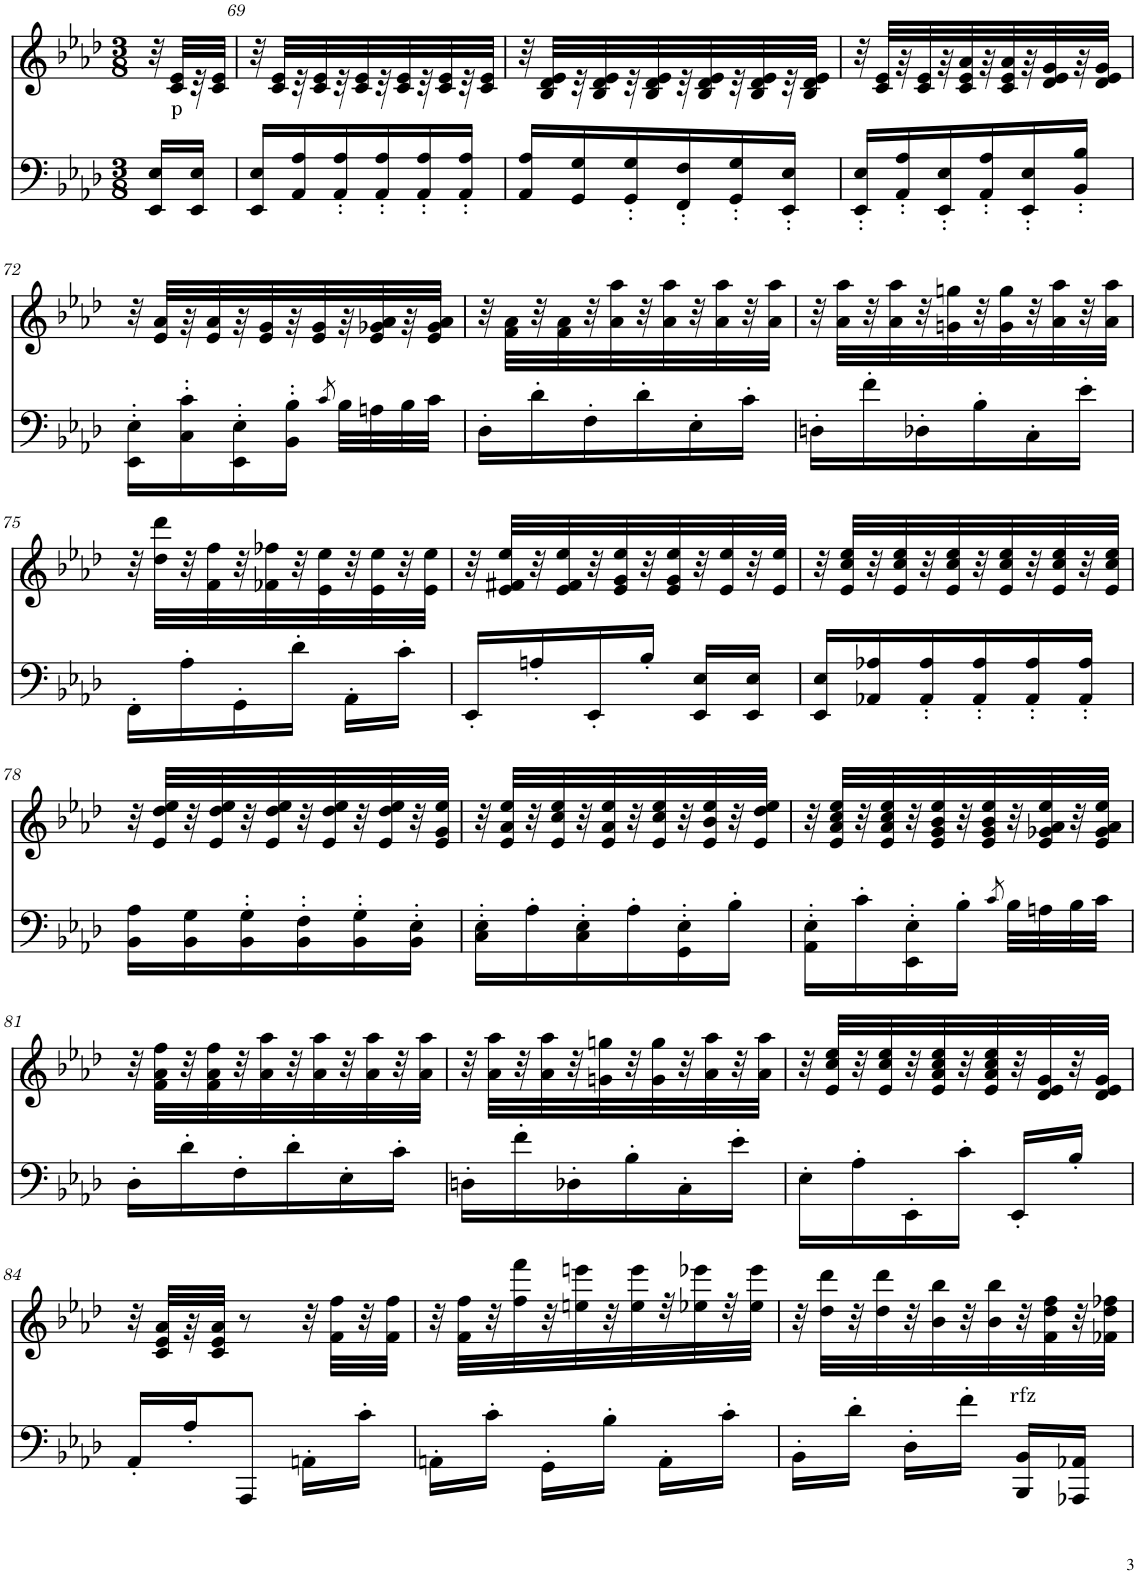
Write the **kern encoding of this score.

**kern	**kern	**text
*part2	*part1	*part1
*staff2	*staff1	*staff1
*I"Piano	*I"Piano	*
*I'Pno	*I'Pno	*
!!LO:PB:g=z
*clefF4	*clefG2	*
*k[b-e-a-d-]	*k[b-e-a-d-]	*
*A-:	*A-:	*
*M3/8	*M3/8	*
=68X2	=68X2	=68X2
16EE-/ 16E-/LL	32r	.
!	!	!LO:LY:b
.	32c/ 32e-/LLL	p
16EE-/ 16E-/JJ	32r	.
.	32c/ 32e-/JJJ	.
=69	=69	=69
16EE-/ 16E-/LL	32r	.
.	32c/ 32e-/LLL	.
16AA-/ 16A-/	32r	.
.	32c/ 32e-/	.
16AA-/' 16A-/'	32r	.
.	32c/ 32e-/	.
16AA-/' 16A-/'	32r	.
.	32c/ 32e-/	.
16AA-/' 16A-/'	32r	.
.	32c/ 32e-/	.
16AA-/' 16A-/'JJ	32r	.
.	32c/ 32e-/JJJ	.
=70	=70	=70
16AA-/ 16A-/LL	32r	.
.	32B-/ 32d-/ 32e-/LLL	.
16GG/ 16G/	32r	.
.	32B-/ 32d-/ 32e-/	.
16GG/' 16G/'	32r	.
.	32B-/ 32d-/ 32e-/	.
16FF/' 16F/'	32r	.
.	32B-/ 32d-/ 32e-/	.
16GG/' 16G/'	32r	.
.	32B-/ 32d-/ 32e-/	.
16EE-/' 16E-/'JJ	32r	.
.	32B-/ 32d-/ 32e-/JJJ	.
=71	=71	=71
16EE-/' 16E-/'LL	32r	.
.	32c/ 32e-/LLL	.
16AA-/' 16A-/'	32r	.
.	32c/ 32e-/	.
16EE-/' 16E-/'	32r	.
.	32c/ 32e-/ 32a-/	.
16AA-/' 16A-/'	32r	.
.	32c/ 32e-/ 32a-/	.
16EE-/' 16E-/'	32r	.
.	32d-/ 32e-/ 32g/	.
16BB-/' 16B-/'JJ	32r	.
.	32d-/ 32e-/ 32g/JJJ	.
!!LO:LB:g=z
=72	=72	=72
16EE-\' 16E-\'LL	32r	.
.	32e-/ 32a-/LLL	.
16C\' 16c\'	32r	.
.	32e-/ 32a-/	.
16EE-\' 16E-\'	32r	.
.	32e-/ 32g/	.
16BB-\' 16B-\'JJ	32r	.
.	32e-/ 32g/	.
8qc/	.	.
32B-\LLL	32r	.
32An\	32e-/ 32g-X/ 32a-/	.
32B-\	32r	.
32c\JJJ	32e-/ 32g-/ 32a-/JJJ	.
=73	=73	=73
16D-'\LL	32r	.
.	32f\ 32a-\LLL	.
16d-'\	32r	.
.	32f\ 32a-\	.
16F'\	32r	.
.	32a-\ 32aa-\	.
16d-'\	32r	.
.	32a-\ 32aa-\	.
16E-'\	32r	.
.	32a-\ 32aa-\	.
16c'\JJ	32r	.
.	32a-\ 32aa-\JJJ	.
=74	=74	=74
16Dn'\LL	32r	.
.	32a-\ 32aa-\LLL	.
16f'\	32r	.
.	32a-\ 32aa-\	.
16D-X'\	32r	.
.	32gn\ 32ggn\	.
16B-'\	32r	.
.	32g\ 32gg\	.
16C'\	32r	.
.	32a-\ 32aa-\	.
16e-'\JJ	32r	.
.	32a-\ 32aa-\JJJ	.
!!LO:LB:g=z
=75	=75	=75
16FF'\LL	32r	.
.	32dd-\ 32ddd-\LLL	.
16A-'\	32r	.
.	32f\ 32ff\	.
16GG'\	32r	.
.	32f-X\ 32ff-X\	.
16d-'\JJ	32r	.
.	32e-\ 32ee-\	.
16AA-'\LL	32r	.
.	32e-\ 32ee-\	.
16c'\JJ	32r	.
.	32e-\ 32ee-\JJJ	.
=76	=76	=76
16EE-'/LL	32r	.
.	32e-/ 32f#X/ 32ee-/LLL	.
16An'/	32r	.
.	32e-/ 32f#/ 32ee-/	.
16EE-'/	32r	.
.	32e-/ 32g/ 32ee-/	.
16B-'/JJ	32r	.
.	32e-/ 32g/ 32ee-/	.
16EE-/ 16E-/LL	32r	.
.	32e-/ 32ee-/	.
16EE-/ 16E-/JJ	32r	.
.	32e-/ 32ee-/JJJ	.
=77	=77	=77
16EE-/ 16E-/LL	32r	.
.	32e-/ 32cc/ 32ee-/LLL	.
16AA-X/ 16A-X/	32r	.
.	32e-/ 32cc/ 32ee-/	.
16AA-/' 16A-/'	32r	.
.	32e-/ 32cc/ 32ee-/	.
16AA-/' 16A-/'	32r	.
.	32e-/ 32cc/ 32ee-/	.
16AA-/' 16A-/'	32r	.
.	32e-/ 32cc/ 32ee-/	.
16AA-/' 16A-/'JJ	32r	.
.	32e-/ 32cc/ 32ee-/JJJ	.
!!LO:LB:g=z
=78	=78	=78
16BB-\ 16A-\LL	32r	.
.	32e-/ 32dd-/ 32ee-/LLL	.
16BB-\ 16G\	32r	.
.	32e-/ 32dd-/ 32ee-/	.
16BB-\' 16G\'	32r	.
.	32e-/ 32dd-/ 32ee-/	.
16BB-\' 16F\'	32r	.
.	32e-/ 32dd-/ 32ee-/	.
16BB-\' 16G\'	32r	.
.	32e-/ 32dd-/ 32ee-/	.
16BB-\' 16E-\'JJ	32r	.
.	32e-/ 32g/ 32ee-/JJJ	.
=79	=79	=79
16C\' 16E-\'LL	32r	.
.	32e-/ 32a-/ 32ee-/LLL	.
16A-'\	32r	.
.	32e-/ 32cc/ 32ee-/	.
16C\' 16E-\'	32r	.
.	32e-/ 32a-/ 32ee-/	.
16A-'\	32r	.
.	32e-/ 32cc/ 32ee-/	.
16GG\' 16E-\'	32r	.
.	32e-/ 32b-/ 32ee-/	.
16B-'\JJ	32r	.
.	32e-/ 32dd-/ 32ee-/JJJ	.
=80	=80	=80
16AA-\' 16E-\'LL	32r	.
.	32e-/ 32a-/ 32cc/ 32ee-/LLL	.
16c'\	32r	.
.	32e-/ 32a-/ 32cc/ 32ee-/	.
16EE-\' 16E-\'	32r	.
.	32e-/ 32g/ 32b-/ 32ee-/	.
16B-'\JJ	32r	.
.	32e-/ 32g/ 32b-/ 32ee-/	.
8qc/	.	.
32B-\LLL	32r	.
32An\	32e-/ 32g-X/ 32a-/ 32ee-/	.
32B-\	32r	.
32c\JJJ	32e-/ 32g-/ 32a-/ 32ee-/JJJ	.
!!LO:LB:g=z
=81	=81	=81
16D-'\LL	32r	.
.	32f\ 32a-\ 32ff\LLL	.
16d-'\	32r	.
.	32f\ 32a-\ 32ff\	.
16F'\	32r	.
.	32a-\ 32aa-\	.
16d-'\	32r	.
.	32a-\ 32aa-\	.
16E-'\	32r	.
.	32a-\ 32aa-\	.
16c'\JJ	32r	.
.	32a-\ 32aa-\JJJ	.
=82	=82	=82
16Dn'\LL	32r	.
.	32a-\ 32aa-\LLL	.
16f'\	32r	.
.	32a-\ 32aa-\	.
16D-X'\	32r	.
.	32gn\ 32ggn\	.
16B-'\	32r	.
.	32g\ 32gg\	.
16C'\	32r	.
.	32a-\ 32aa-\	.
16e-'\JJ	32r	.
.	32a-\ 32aa-\JJJ	.
=83	=83	=83
16E-'\LL	32r	.
.	32e-/ 32cc/ 32ee-/LLL	.
16A-'\	32r	.
.	32e-/ 32cc/ 32ee-/	.
16EE-'\	32r	.
.	32e-/ 32a-/ 32cc/ 32ee-/	.
16c'\JJ	32r	.
.	32e-/ 32a-/ 32cc/ 32ee-/	.
16EE-'/LL	32r	.
.	32d-/ 32e-/ 32g/	.
16B-'/JJ	32r	.
.	32d-/ 32e-/ 32g/JJJ	.
!!LO:LB:g=z
=84	=84	=84
16AA-'/LL	32r	.
.	32c/ 32e-/ 32a-/LLL	.
16A-'/J	32r	.
.	32c/ 32e-/ 32a-/JJJ	.
8AAA-/J	8r	.
16AAn'\LL	32r	.
.	32f\ 32ff\LLL	.
16c'\JJ	32r	.
.	32f\ 32ff\JJJ	.
=85	=85	=85
16AAn'\LL	32r	.
.	32f\ 32ff\LLL	.
16c'\JJ	32r	.
.	32ff\ 32fff\	.
16GG'\LL	32r	.
.	32een\ 32eeen\	.
16B-'\JJ	32r	.
.	32ee\ 32eee\	.
16AA'\LL	32r	.
.	32ee-X\ 32eee-X\	.
16c'\JJ	32r	.
.	32ee-\ 32eee-\JJJ	.
=86	=86	=86
16BB-'\LL	32r	.
.	32dd-\ 32ddd-\LLL	.
16d-'\JJ	32r	.
.	32dd-\ 32ddd-\	.
16D-'\LL	32r	.
.	32b-\ 32bb-\	.
16f'\JJ	32r	.
.	32b-\ 32bb-\	.
!	!	!LO:LY:b
16BBB-/ 16BB-/LL	32r	rfz
.	32f\ 32dd-\ 32ff\	.
16AAA-X/ 16AA-X/JJ	32r	.
.	32f-X\ 32dd-\ 32ff-X\JJJ	.
=	=	=
*-	*-	*-
